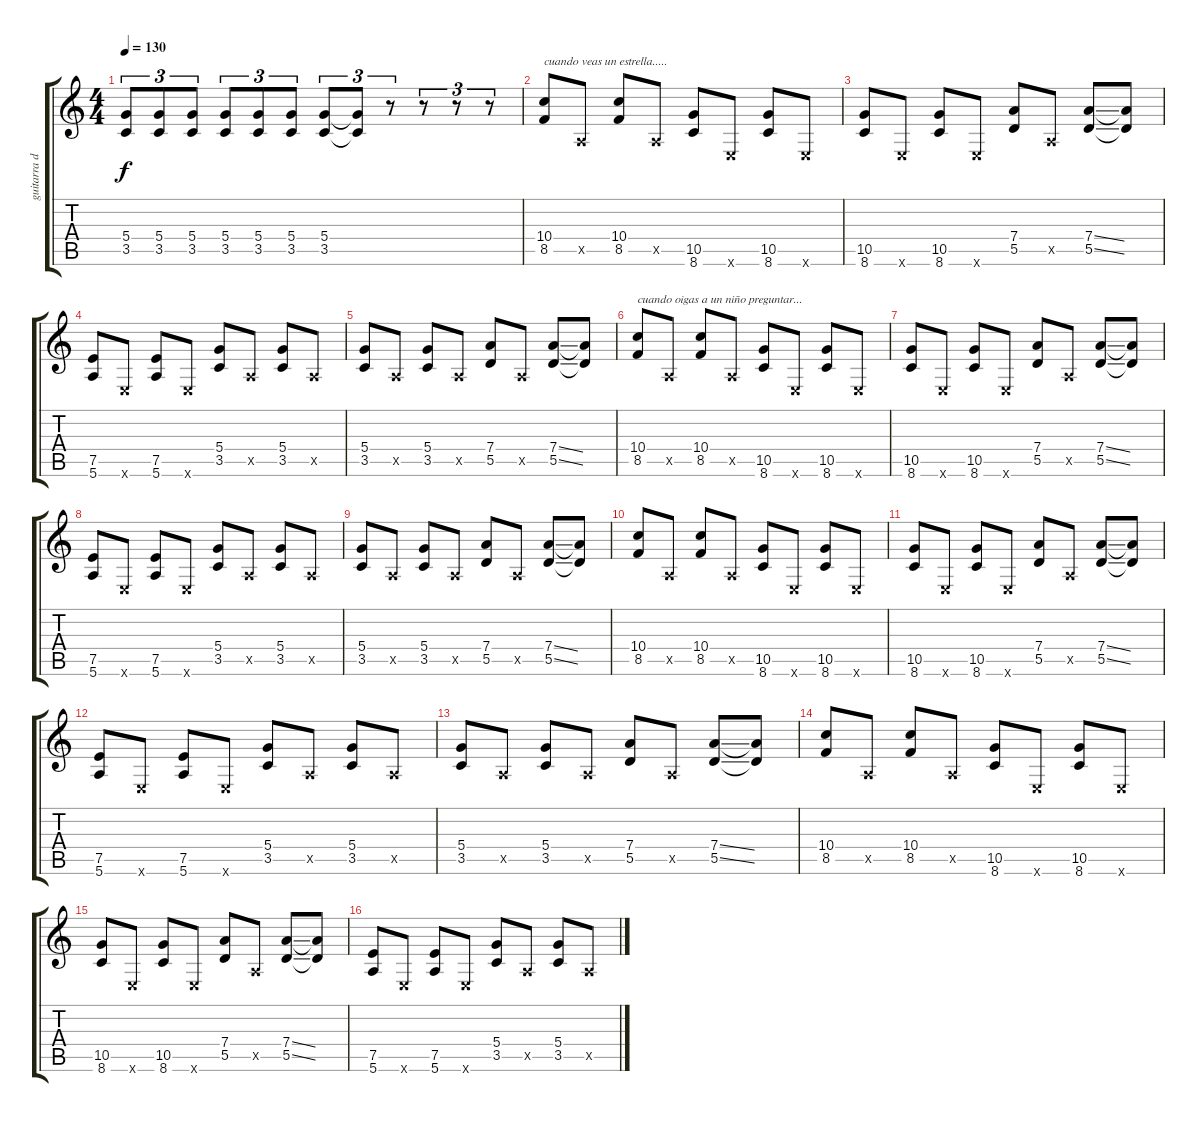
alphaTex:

\track ("guitarra dist." "guitarra d") {instrument distortionguitar}
\staff {score tabs}
\tuning (E4 B3 G3 D3 A2 E2) {hide}
\ts (4 4)
\tempo 130
\clef g2
\ks c
(5.4 3.5).8{tu (3 2) dy f} (5.4 3.5).8{tu (3 2)} (5.4 3.5).8{tu (3 2)} (5.4 3.5).8{tu (3 2)} (5.4 3.5).8{tu (3 2)} (5.4 3.5).8{tu (3 2)} (5.4 3.5).8{tu (3 2)} (5.4{t} 3.5{t}).8{tu (3 2)} r.8{tu (3 2)} r.8{tu (3 2)} r.8{tu (3 2)} r.8{tu (3 2)} |
(10.4 8.5).8{txt "cuando veas un estrella....."} 0.5{x}.8 (10.4 8.5).8 0.5{x}.8 (10.5 8.6).8 0.6{x}.8 (10.5 8.6).8 0.6{x}.8 |
(10.5 8.6).8 0.6{x}.8 (10.5 8.6).8 0.6{x}.8 (7.4 5.5).8 0.5{x}.8 (7.4{ss} 5.5{ss}).8 (7.4{t} 5.5{t}).8 |
(7.5 5.6).8 0.6{x}.8 (7.5 5.6).8 0.6{x}.8 (5.4 3.5).8 0.5{x}.8 (5.4 3.5).8 0.5{x}.8 |
(5.4 3.5).8 0.5{x}.8 (5.4 3.5).8 0.5{x}.8 (7.4 5.5).8 0.5{x}.8 (7.4{ss} 5.5{ss}).8 (7.4{t} 5.5{t}).8 |
(10.4 8.5).8{txt "cuando oigas a un niño preguntar..."} 0.5{x}.8 (10.4 8.5).8 0.5{x}.8 (10.5 8.6).8 0.6{x}.8 (10.5 8.6).8 0.6{x}.8 |
(10.5 8.6).8 0.6{x}.8 (10.5 8.6).8 0.6{x}.8 (7.4 5.5).8 0.5{x}.8 (7.4{ss} 5.5{ss}).8 (7.4{t} 5.5{t}).8 |
(7.5 5.6).8 0.6{x}.8 (7.5 5.6).8 0.6{x}.8 (5.4 3.5).8 0.5{x}.8 (5.4 3.5).8 0.5{x}.8 |
(5.4 3.5).8 0.5{x}.8 (5.4 3.5).8 0.5{x}.8 (7.4 5.5).8 0.5{x}.8 (7.4{ss} 5.5{ss}).8 (7.4{t} 5.5{t}).8 |
(10.4 8.5).8 0.5{x}.8 (10.4 8.5).8 0.5{x}.8 (10.5 8.6).8 0.6{x}.8 (10.5 8.6).8 0.6{x}.8 |
(10.5 8.6).8 0.6{x}.8 (10.5 8.6).8 0.6{x}.8 (7.4 5.5).8 0.5{x}.8 (7.4{ss} 5.5{ss}).8 (7.4{t} 5.5{t}).8 |
(7.5 5.6).8 0.6{x}.8 (7.5 5.6).8 0.6{x}.8 (5.4 3.5).8 0.5{x}.8 (5.4 3.5).8 0.5{x}.8 |
(5.4 3.5).8 0.5{x}.8 (5.4 3.5).8 0.5{x}.8 (7.4 5.5).8 0.5{x}.8 (7.4{ss} 5.5{ss}).8 (7.4{t} 5.5{t}).8 |
(10.4 8.5).8 0.5{x}.8 (10.4 8.5).8 0.5{x}.8 (10.5 8.6).8 0.6{x}.8 (10.5 8.6).8 0.6{x}.8 |
(10.5 8.6).8 0.6{x}.8 (10.5 8.6).8 0.6{x}.8 (7.4 5.5).8 0.5{x}.8 (7.4{ss} 5.5{ss}).8 (7.4{t} 5.5{t}).8 |
(7.5 5.6).8 0.6{x}.8 (7.5 5.6).8 0.6{x}.8 (5.4 3.5).8 0.5{x}.8 (5.4 3.5).8 0.5{x}.8
